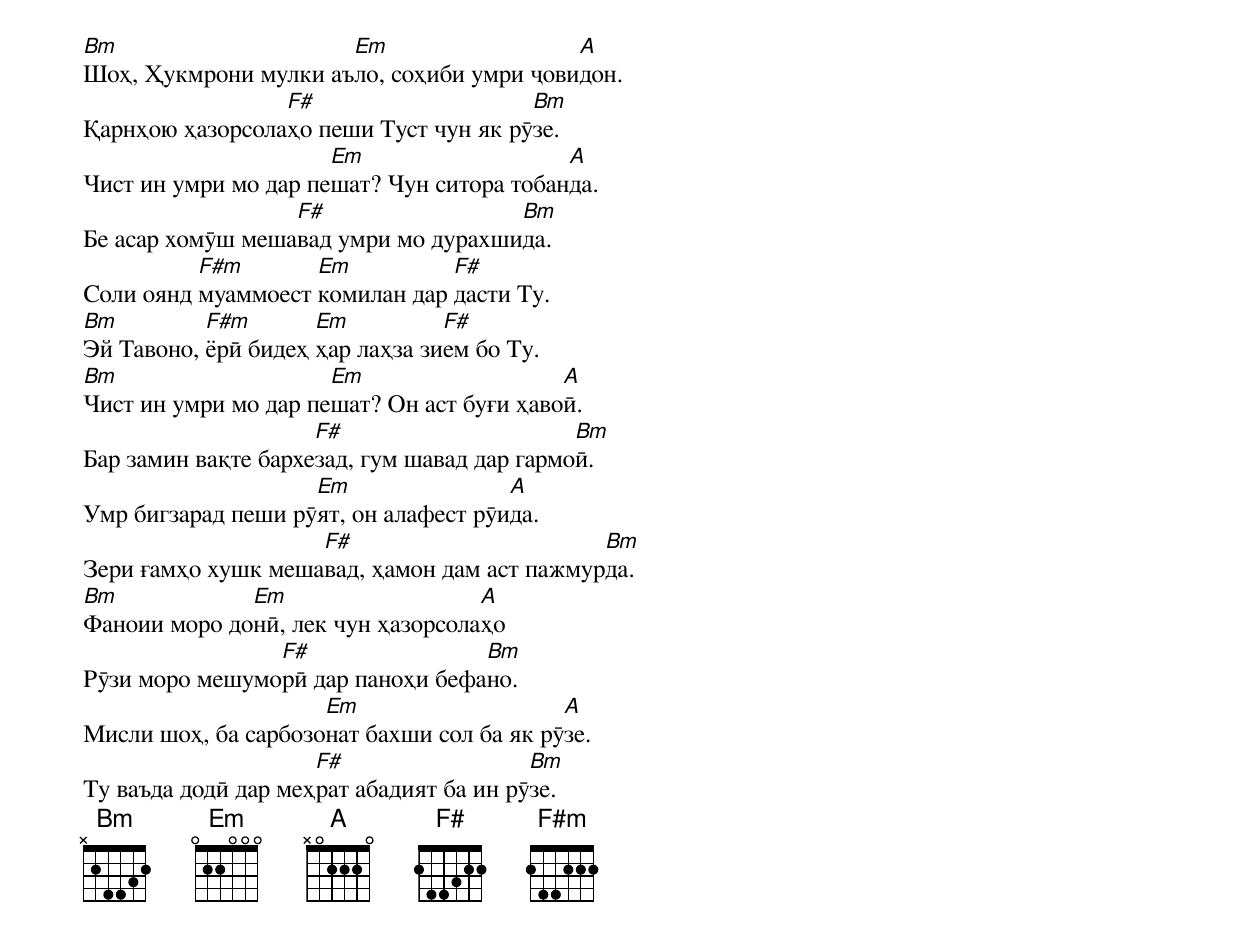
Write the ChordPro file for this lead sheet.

[Bm]Шоҳ, Ҳукмрони мулки аъ[Em]ло, соҳиби умри ҷови[A]дон.
Қарнҳою ҳазорсола[F#]ҳо пеши Туст чун як рӯ[Bm]зе.
Чист ин умри мо дар пе[Em]шат? Чун ситора тобан[A]да.
Бе асар хомӯш меша[F#]вад умри мо дурахши[Bm]да.
Соли оянд [F#m]муаммоест [Em]комилан дар [F#]дасти Ту.
[Bm]Эй Тавоно, [F#m]ёрӣ бидеҳ [Em]ҳар лаҳза зи[F#]ем бо Ту.
[Bm]Чист ин умри мо дар пе[Em]шат? Он аст буғи ҳаво[A]ӣ.
Бар замин вақте бархе[F#]зад, гум шавад дар гармо[Bm]ӣ.
Умр бигзарад пеши рӯ[Em]ят, он алафест рӯи[A]да.
Зери ғамҳо хушк меша[F#]вад, ҳамон дам аст пажмур[Bm]да.
[Bm]Фаноии моро до[Em]нӣ, лек чун ҳазорсола[A]ҳо
Рӯзи моро мешумо[F#]рӣ дар паноҳи бефа[Bm]но.
Мисли шоҳ, ба сарбозо[Em]нат бахши сол ба як рӯ[A]зе.
Ту ваъда додӣ дар меҳ[F#]рат абадият ба ин рӯ[Bm]зе.
